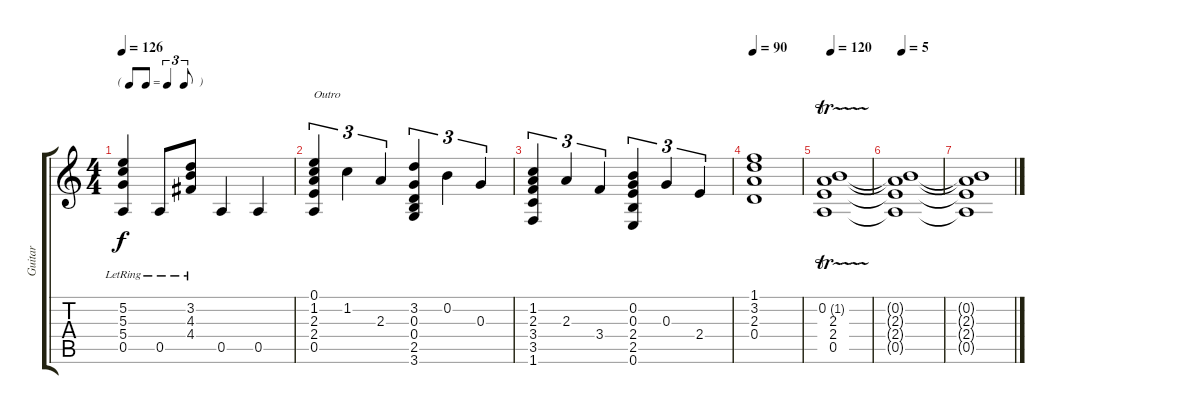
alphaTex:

\track ("Guitar" "Guitar") {instrument electricguitarjazz}
\staff {score tabs}
\tuning (E4 B3 G3 D3 A2 E2) {hide}
\ts (4 4)
\tf triplet8th
\tempo 126
\clef g2
\ks c
(5.2{lr} 5.3{lr} 5.4{lr} 0.5).4{dy f} 0.5{lr}.8 (3.2{lr} 4.3{lr} 4.4{lr}).8 0.5.4 0.5.4 |
(0.1 1.2 2.3 2.4 0.5).4{tu (3 2) txt "Outro"} 1.2.4{tu (3 2)} 2.3.4{tu (3 2)} (3.2 0.3 0.4 2.5 3.6).4{tu (3 2)} 0.2.4{tu (3 2)} 0.3.4{tu (3 2)} |
(1.2 2.3 3.4 3.5 1.6).4{tu (3 2)} 2.3.4{tu (3 2)} 3.4.4{tu (3 2)} (0.2 0.3 2.4 2.5 0.6).4{tu (3 2)} 0.3.4{tu (3 2)} 2.4.4{tu (3 2)} |
\tempo 90
(1.1 3.2 2.3 0.4).1 |
\tempo 90
\tempo 120
(0.2{tr (1 32)} 2.3 2.4 0.5).1 |
\tempo 5
(0.2{t} 2.3{t} 2.4{t} 0.5{t}).1{volume 0} |
(0.2{t} 2.3{t} 2.4{t} 0.5{t}).1
